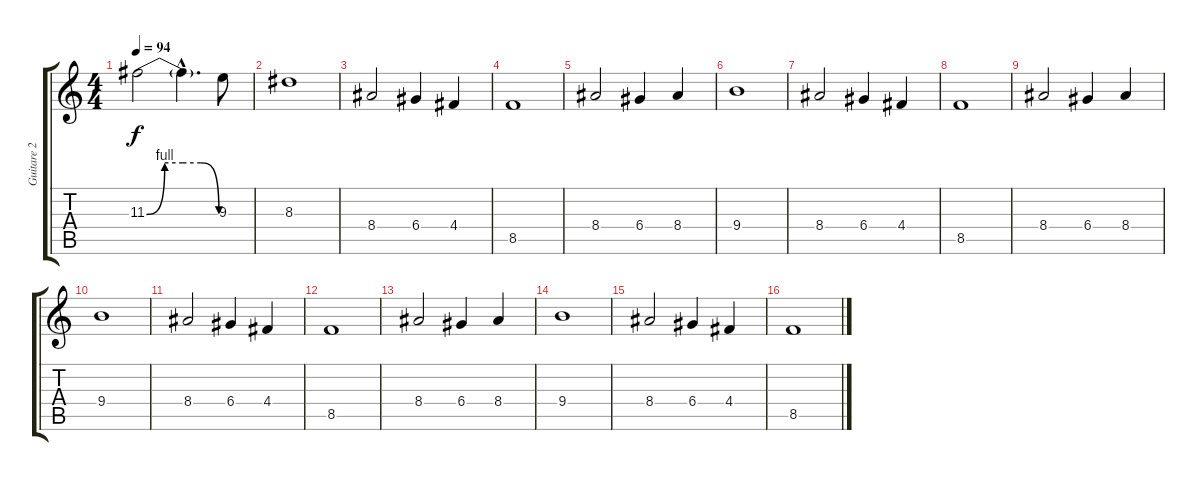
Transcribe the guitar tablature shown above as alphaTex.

\track ("Guitare 2" "Guitare 2") {instrument distortionguitar}
\staff {score tabs}
\tuning (E4 B3 G3 D3 A2 E2) {hide}
\ts (4 4)
\tempo 94
\clef g2
\ks c
11.3{be (custom 0 0 15 4 30 4 45 4 60 0)}.2{dy f} 11.3{hac t}.4{d} 9.3.8 |
8.3.1 |
8.4.2 6.4.4 4.4.4 |
8.5.1 |
8.4.2 6.4.4 8.4.4 |
9.4.1 |
8.4.2 6.4.4 4.4.4 |
8.5.1 |
8.4.2 6.4.4 8.4.4 |
9.4.1 |
8.4.2 6.4.4 4.4.4 |
8.5.1 |
8.4.2 6.4.4 8.4.4 |
9.4.1 |
8.4.2 6.4.4 4.4.4 |
8.5.1
